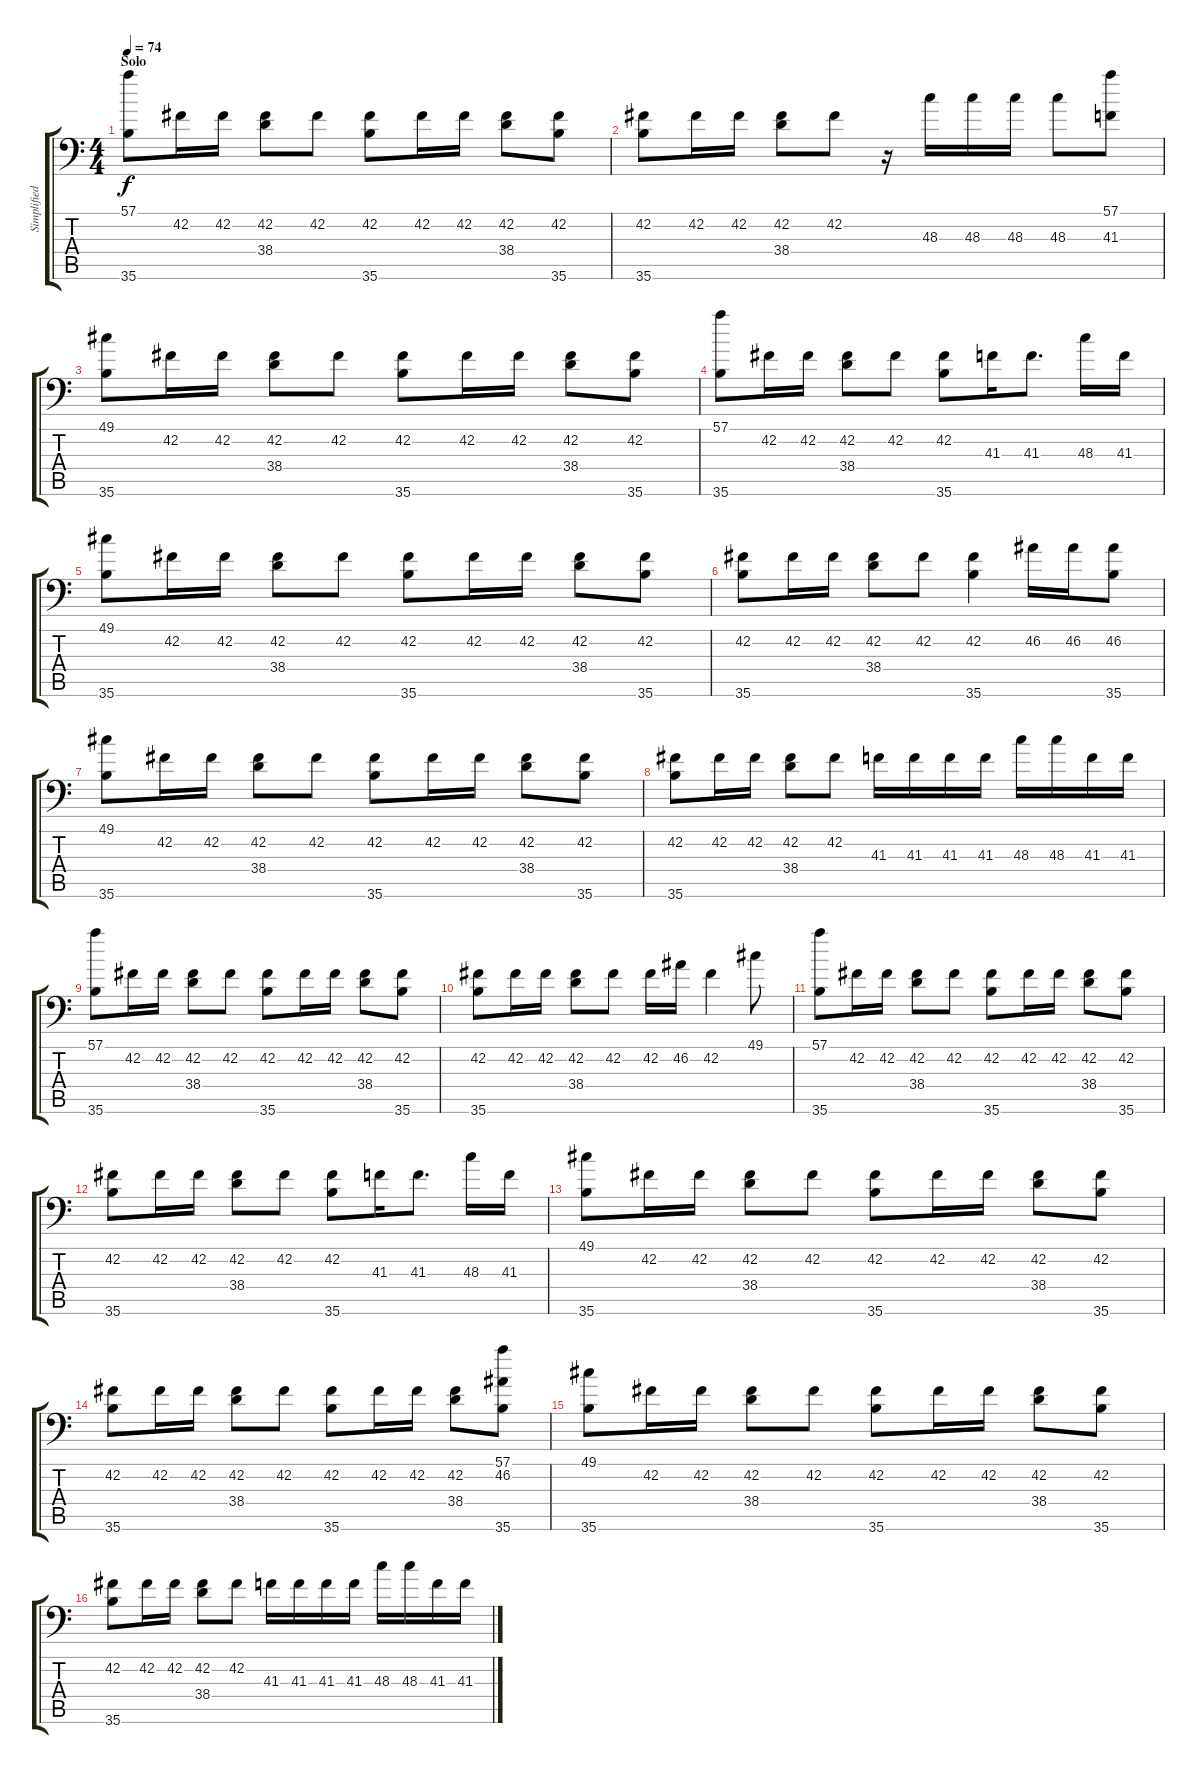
\track ("Simplified Drums" "Simplified") {instrument acousticgrandpiano}
\staff {score tabs}
\tuning (C-1 C-1 C-1 C-1 C-1 C-1) {hide}
\ts (4 4)
\section ("" "Solo")
\tempo 74
\clef f4
\ks c
(57.1 35.6).8{dy f} 42.2.16 42.2.16 (42.2 38.4).8 42.2.8 (42.2 35.6).8 42.2.16 42.2.16 (42.2 38.4).8 (42.2 35.6).8 |
(42.2 35.6).8 42.2.16 42.2.16 (42.2 38.4).8 42.2.8 r.16 48.3.16 48.3.16 48.3.16 48.3.8 (57.1 41.3).8 |
(49.1 35.6).8 42.2.16 42.2.16 (42.2 38.4).8 42.2.8 (42.2 35.6).8 42.2.16 42.2.16 (42.2 38.4).8 (42.2 35.6).8 |
(57.1 35.6).8 42.2.16 42.2.16 (42.2 38.4).8 42.2.8 (42.2 35.6).8 41.3.16 41.3.8{d} 48.3.16 41.3.16 |
(49.1 35.6).8 42.2.16 42.2.16 (42.2 38.4).8 42.2.8 (42.2 35.6).8 42.2.16 42.2.16 (42.2 38.4).8 (42.2 35.6).8 |
(42.2 35.6).8 42.2.16 42.2.16 (42.2 38.4).8 42.2.8 (42.2 35.6).4 46.2.16 46.2.16 (46.2 35.6).8 |
(49.1 35.6).8 42.2.16 42.2.16 (42.2 38.4).8 42.2.8 (42.2 35.6).8 42.2.16 42.2.16 (42.2 38.4).8 (42.2 35.6).8 |
(42.2 35.6).8 42.2.16 42.2.16 (42.2 38.4).8 42.2.8 41.3.16 41.3.16 41.3.16 41.3.16 48.3.16 48.3.16 41.3.16 41.3.16 |
(57.1 35.6).8 42.2.16 42.2.16 (42.2 38.4).8 42.2.8 (42.2 35.6).8 42.2.16 42.2.16 (42.2 38.4).8 (42.2 35.6).8 |
(42.2 35.6).8 42.2.16 42.2.16 (42.2 38.4).8 42.2.8 42.2.16 46.2.16 42.2.4 49.1.8 |
(57.1 35.6).8 42.2.16 42.2.16 (42.2 38.4).8 42.2.8 (42.2 35.6).8 42.2.16 42.2.16 (42.2 38.4).8 (42.2 35.6).8 |
(42.2 35.6).8 42.2.16 42.2.16 (42.2 38.4).8 42.2.8 (42.2 35.6).8 41.3.16 41.3.8{d} 48.3.16 41.3.16 |
(49.1 35.6).8 42.2.16 42.2.16 (42.2 38.4).8 42.2.8 (42.2 35.6).8 42.2.16 42.2.16 (42.2 38.4).8 (42.2 35.6).8 |
(42.2 35.6).8 42.2.16 42.2.16 (42.2 38.4).8 42.2.8 (42.2 35.6).8 42.2.16 42.2.16 (42.2 38.4).8 (57.1 46.2 35.6).8 |
(49.1 35.6).8 42.2.16 42.2.16 (42.2 38.4).8 42.2.8 (42.2 35.6).8 42.2.16 42.2.16 (42.2 38.4).8 (42.2 35.6).8 |
(42.2 35.6).8 42.2.16 42.2.16 (42.2 38.4).8 42.2.8 41.3.16 41.3.16 41.3.16 41.3.16 48.3.16 48.3.16 41.3.16 41.3.16
